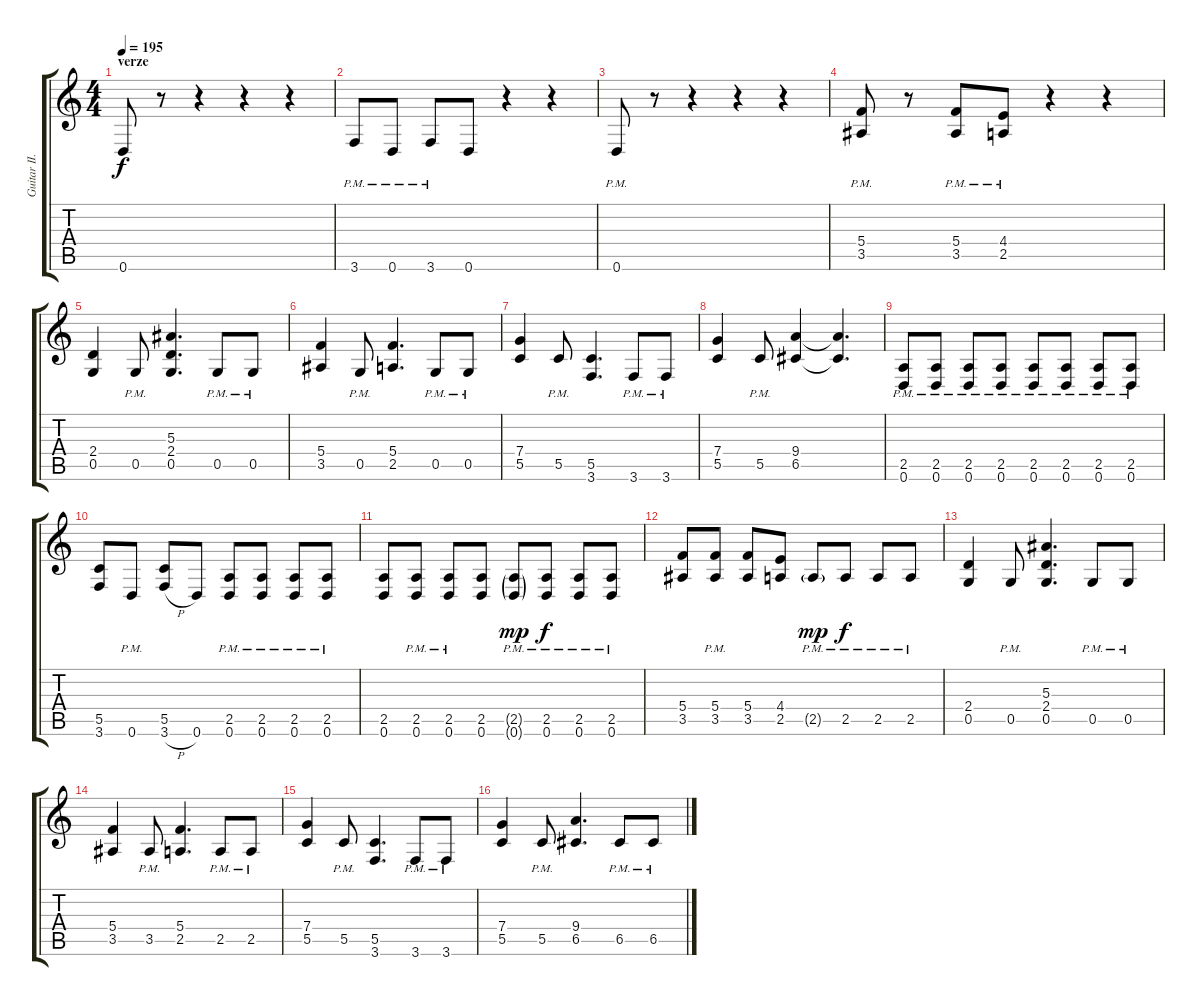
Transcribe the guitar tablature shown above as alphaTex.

\track ("Guitar II." "Guitar II.") {instrument distortionguitar}
\staff {score tabs}
\tuning (D4 A3 F3 C3 G2 D2) {hide}
\ts (4 4)
\section ("" "verze")
\tempo 195
\clef g2
\ks c
0.6.8{dy f} r.8 r.4 r.4 r.4 |
3.6{pm}.8 0.6{pm}.8 3.6{pm}.8 0.6.8 r.4 r.4 |
0.6{pm}.8 r.8 r.4 r.4 r.4 |
(5.4{pm} 3.5{pm}).8 r.8 (5.4{pm} 3.5{pm}).8 (4.4{pm} 2.5{pm}).8 r.4 r.4 |
(2.4 0.5).4 0.5{pm}.8 (5.3 2.4 0.5).4{d} 0.5{pm}.8 0.5{pm}.8 |
(5.4 3.5).4 0.5{pm}.8 (5.4 2.5).4{d} 0.5{pm}.8 0.5{pm}.8 |
(7.4 5.5).4 5.5{pm}.8 (5.5 3.6).4{d} 3.6{pm}.8 3.6{pm}.8 |
(7.4 5.5).4 5.5{pm}.8 (9.4 6.5).4 (9.4{t} 6.5{t}).4{d} |
(2.5{pm} 0.6{pm}).8 (2.5{pm} 0.6{pm}).8 (2.5{pm} 0.6{pm}).8 (2.5{pm} 0.6{pm}).8 (2.5{pm} 0.6{pm}).8 (2.5{pm} 0.6{pm}).8 (2.5{pm} 0.6{pm}).8 (2.5{pm} 0.6{pm}).8 |
(5.5 3.6).8 0.6{pm}.8 (5.5 3.6{h}).8 0.6.8 (2.5{pm} 0.6{pm}).8 (2.5{pm} 0.6{pm}).8 (2.5{pm} 0.6{pm}).8 (2.5{pm} 0.6{pm}).8 |
(2.5 0.6).8 (2.5{pm} 0.6{pm}).8 (2.5{pm} 0.6{pm}).8 (2.5 0.6).8 (2.5{g pm} 0.6{g pm}).8{dy mp} (2.5{pm} 0.6{pm}).8{dy f} (2.5{pm} 0.6{pm}).8 (2.5{pm} 0.6{pm}).8 |
(5.4 3.5).8 (5.4{pm} 3.5{pm}).8 (5.4 3.5).8 (4.4 2.5).8 2.5{g pm}.8{dy mp} 2.5{pm}.8{dy f} 2.5{pm}.8 2.5{pm}.8 |
(2.4 0.5).4 0.5{pm}.8 (5.3 2.4 0.5).4{d} 0.5{pm}.8 0.5{pm}.8 |
(5.4 3.5).4 3.5{pm}.8 (5.4 2.5).4{d} 2.5{pm}.8 2.5{pm}.8 |
(7.4 5.5).4 5.5{pm}.8 (5.5 3.6).4{d} 3.6{pm}.8 3.6{pm}.8 |
(7.4 5.5).4 5.5{pm}.8 (9.4 6.5).4{d} 6.5{pm}.8 6.5{pm}.8
